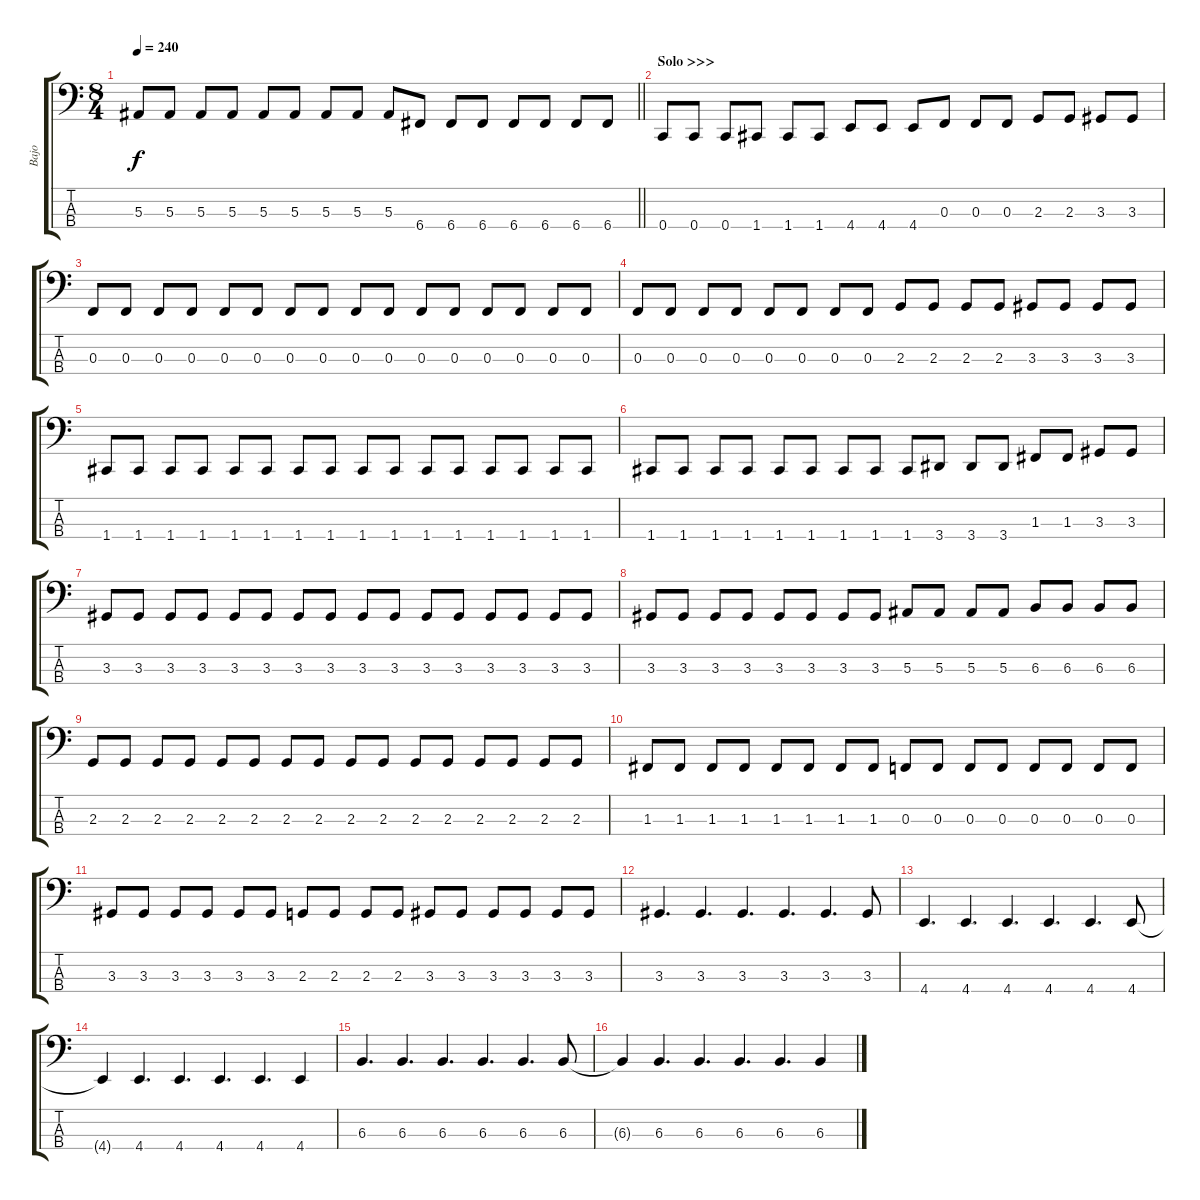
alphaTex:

\track ("Bajo" "Bajo") {instrument electricbassfinger}
\staff {score tabs}
\tuning (Eb2 Bb1 F1 C1) {hide}
\ts (8 4)
\tempo 240
\clef f4
\barLineRight lightlight
\ks c
5.3.8{dy f} 5.3.8 5.3.8 5.3.8 5.3.8 5.3.8 5.3.8 5.3.8 5.3.8 6.4.8 6.4.8 6.4.8 6.4.8 6.4.8 6.4.8 6.4.8 |
\section ("" "Solo >>>")
0.4.8 0.4.8 0.4.8 1.4.8 1.4.8 1.4.8 4.4.8 4.4.8 4.4.8 0.3.8 0.3.8 0.3.8 2.3.8 2.3.8 3.3.8 3.3.8 |
0.3.8 0.3.8 0.3.8 0.3.8 0.3.8 0.3.8 0.3.8 0.3.8 0.3.8 0.3.8 0.3.8 0.3.8 0.3.8 0.3.8 0.3.8 0.3.8 |
0.3.8 0.3.8 0.3.8 0.3.8 0.3.8 0.3.8 0.3.8 0.3.8 2.3.8 2.3.8 2.3.8 2.3.8 3.3.8 3.3.8 3.3.8 3.3.8 |
1.4.8 1.4.8 1.4.8 1.4.8 1.4.8 1.4.8 1.4.8 1.4.8 1.4.8 1.4.8 1.4.8 1.4.8 1.4.8 1.4.8 1.4.8 1.4.8 |
1.4.8 1.4.8 1.4.8 1.4.8 1.4.8 1.4.8 1.4.8 1.4.8 1.4.8 3.4.8 3.4.8 3.4.8 1.3.8 1.3.8 3.3.8 3.3.8 |
3.3.8 3.3.8 3.3.8 3.3.8 3.3.8 3.3.8 3.3.8 3.3.8 3.3.8 3.3.8 3.3.8 3.3.8 3.3.8 3.3.8 3.3.8 3.3.8 |
3.3.8 3.3.8 3.3.8 3.3.8 3.3.8 3.3.8 3.3.8 3.3.8 5.3.8 5.3.8 5.3.8 5.3.8 6.3.8 6.3.8 6.3.8 6.3.8 |
2.3.8 2.3.8 2.3.8 2.3.8 2.3.8 2.3.8 2.3.8 2.3.8 2.3.8 2.3.8 2.3.8 2.3.8 2.3.8 2.3.8 2.3.8 2.3.8 |
1.3.8 1.3.8 1.3.8 1.3.8 1.3.8 1.3.8 1.3.8 1.3.8 0.3.8 0.3.8 0.3.8 0.3.8 0.3.8 0.3.8 0.3.8 0.3.8 |
3.3.8 3.3.8 3.3.8 3.3.8 3.3.8 3.3.8 2.3.8 2.3.8 2.3.8 2.3.8 3.3.8 3.3.8 3.3.8 3.3.8 3.3.8 3.3.8 |
3.3.4{d} 3.3.4{d} 3.3.4{d} 3.3.4{d} 3.3.4{d} 3.3.8 |
4.4.4{d} 4.4.4{d} 4.4.4{d} 4.4.4{d} 4.4.4{d} 4.4.8 |
4.4{t}.4 4.4.4{d} 4.4.4{d} 4.4.4{d} 4.4.4{d} 4.4.4 |
6.3.4{d} 6.3.4{d} 6.3.4{d} 6.3.4{d} 6.3.4{d} 6.3.8 |
6.3{t}.4 6.3.4{d} 6.3.4{d} 6.3.4{d} 6.3.4{d} 6.3.4
